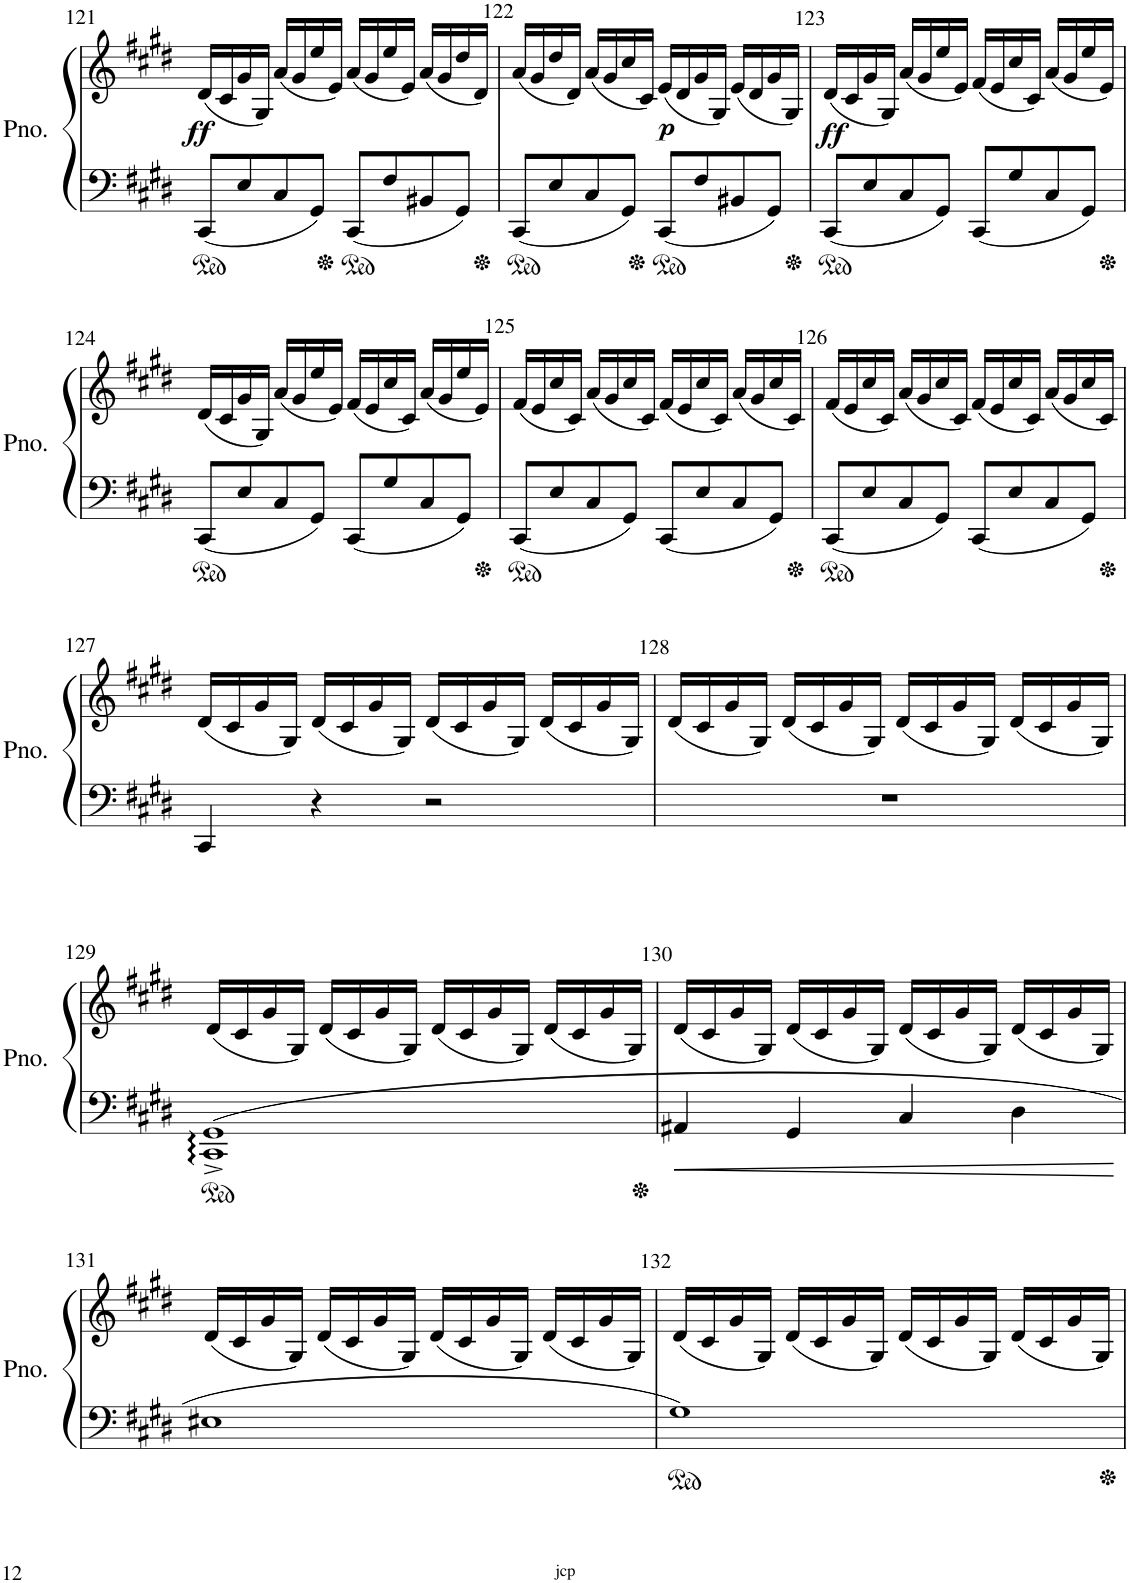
**kern	**kern	**dynam
*part1	*part1	*part1
*staff2	*staff1	*staff1/2
*I"Piano	*	*
*I'Pno.	*	*
!!LO:PB:g=z
*clefF4	*clefG2	*
*k[f#c#g#d#]	*k[f#c#g#d#]	*
*M2/2	*M2/2	*
*met(c|)	*met(c|)	*
=121	=121	=121
!	!	!LO:DY:b
8CC#/L	(16d#/LL	ff
.	16c#/	.
8E/	16g#/	.
.	16G#/JJ)	.
8C#/	(16a/LL	.
.	16g#/	.
8GG#/J	16ee/	.
.	16e/JJ)	.
8CC#/L	(16a/LL	.
.	16g#/	.
8F#/	16ee/	.
.	16e/JJ)	.
8BB#X/	(16a/LL	.
.	16g#/	.
8GG#/J	16dd#/	.
.	16d#/JJ)	.
=122	=122	=122
8CC#/L	(16a/LL	.
.	16g#/	.
8E/	16dd#/	.
.	16d#/JJ)	.
8C#/	(16a/LL	.
.	16g#/	.
8GG#/J	16cc#/	.
.	16c#/JJ)	.
!	!	!LO:DY:b
8CC#/L	(16e/LL	p
.	16d#/	.
8F#/	16g#/	.
.	16G#/JJ)	.
8BB#X/	(16e/LL	.
.	16d#/	.
8GG#/J	16g#/	.
.	16G#/JJ)	.
=123	=123	=123
!	!	!LO:DY:b
8CC#/L	(16d#/LL	ff
.	16c#/	.
8E/	16g#/	.
.	16G#/JJ)	.
8C#/	(16a/LL	.
.	16g#/	.
8GG#/J	16ee/	.
.	16e/JJ)	.
8CC#/L	(16f#/LL	.
.	16e/	.
8G#/	16cc#/	.
.	16c#/JJ)	.
8C#/	(16a/LL	.
.	16g#/	.
8GG#/J	16ee/	.
.	16e/JJ)	.
!!LO:LB:g=z
=124	=124	=124
8CC#/L	(16d#/LL	.
.	16c#/	.
8E/	16g#/	.
.	16G#/JJ)	.
8C#/	(16a/LL	.
.	16g#/	.
8GG#/J	16ee/	.
.	16e/JJ)	.
8CC#/L	(16f#/LL	.
.	16e/	.
8G#/	16cc#/	.
.	16c#/JJ)	.
8C#/	(16a/LL	.
.	16g#/	.
8GG#/J	16ee/	.
.	16e/JJ)	.
=125	=125	=125
8CC#/L	(16f#/LL	.
.	16e/	.
8E/	16cc#/	.
.	16c#/JJ)	.
8C#/	(16a/LL	.
.	16g#/	.
8GG#/J	16cc#/	.
.	16c#/JJ)	.
8CC#/L	(16f#/LL	.
.	16e/	.
8E/	16cc#/	.
.	16c#/JJ)	.
8C#/	(16a/LL	.
.	16g#/	.
8GG#/J	16cc#/	.
.	16c#/JJ)	.
=126	=126	=126
8CC#/L	(16f#/LL	.
.	16e/	.
8E/	16cc#/	.
.	16c#/JJ)	.
8C#/	(16a/LL	.
.	16g#/	.
8GG#/J	16cc#/	.
.	16c#/JJ)	.
8CC#/L	(16f#/LL	.
.	16e/	.
8E/	16cc#/	.
.	16c#/JJ)	.
8C#/	(16a/LL	.
.	16g#/	.
8GG#/J	16cc#/	.
.	16c#/JJ)	.
!!LO:LB:g=z
=127	=127	=127
4CC#/	(16d#/LL	.
.	16c#/	.
.	16g#/	.
.	16G#/JJ)	.
4r	(16d#/LL	.
.	16c#/	.
.	16g#/	.
.	16G#/JJ)	.
2r	(16d#/LL	.
.	16c#/	.
.	16g#/	.
.	16G#/JJ)	.
.	(16d#/LL	.
.	16c#/	.
.	16g#/	.
.	16G#/JJ)	.
=128	=128	=128
1r	(16d#/LL	.
.	16c#/	.
.	16g#/	.
.	16G#/JJ)	.
.	(16d#/LL	.
.	16c#/	.
.	16g#/	.
.	16G#/JJ)	.
.	(16d#/LL	.
.	16c#/	.
.	16g#/	.
.	16G#/JJ)	.
.	(16d#/LL	.
.	16c#/	.
.	16g#/	.
.	16G#/JJ)	.
!!LO:LB:g=z
=129	=129	=129
1CC#^ 1GG#^	(16d#/LL	.
.	16c#/	.
.	16g#/	.
.	16G#/JJ)	.
.	(16d#/LL	.
.	16c#/	.
.	16g#/	.
.	16G#/JJ)	.
.	(16d#/LL	.
.	16c#/	.
.	16g#/	.
.	16G#/JJ)	.
.	(16d#/LL	.
.	16c#/	.
.	16g#/	.
.	16G#/JJ)	.
=130	=130	=130
4AA#X/	(16d#/LL	.
.	16c#/	.
.	16g#/	.
.	16G#/JJ)	.
4GG#/	(16d#/LL	.
.	16c#/	.
.	16g#/	.
.	16G#/JJ)	.
4C#/	(16d#/LL	.
.	16c#/	.
.	16g#/	.
.	16G#/JJ)	.
4D#\	(16d#/LL	.
.	16c#/	.
.	16g#/	.
.	16G#/JJ)	.
!!LO:LB:g=z
=131	=131	=131
1E#X	(16d#/LL	.
.	16c#/	.
.	16g#/	.
.	16G#/JJ)	.
.	(16d#/LL	.
.	16c#/	.
.	16g#/	.
.	16G#/JJ)	.
.	(16d#/LL	.
.	16c#/	.
.	16g#/	.
.	16G#/JJ)	.
.	(16d#/LL	.
.	16c#/	.
.	16g#/	.
.	16G#/JJ)	.
=132	=132	=132
1G#	(16d#/LL	.
.	16c#/	.
.	16g#/	.
.	16G#/JJ)	.
.	(16d#/LL	.
.	16c#/	.
.	16g#/	.
.	16G#/JJ)	.
.	(16d#/LL	.
.	16c#/	.
.	16g#/	.
.	16G#/JJ)	.
.	(16d#/LL	.
.	16c#/	.
.	16g#/	.
.	16G#/JJ)	.
=	=	=
*-	*-	*-
